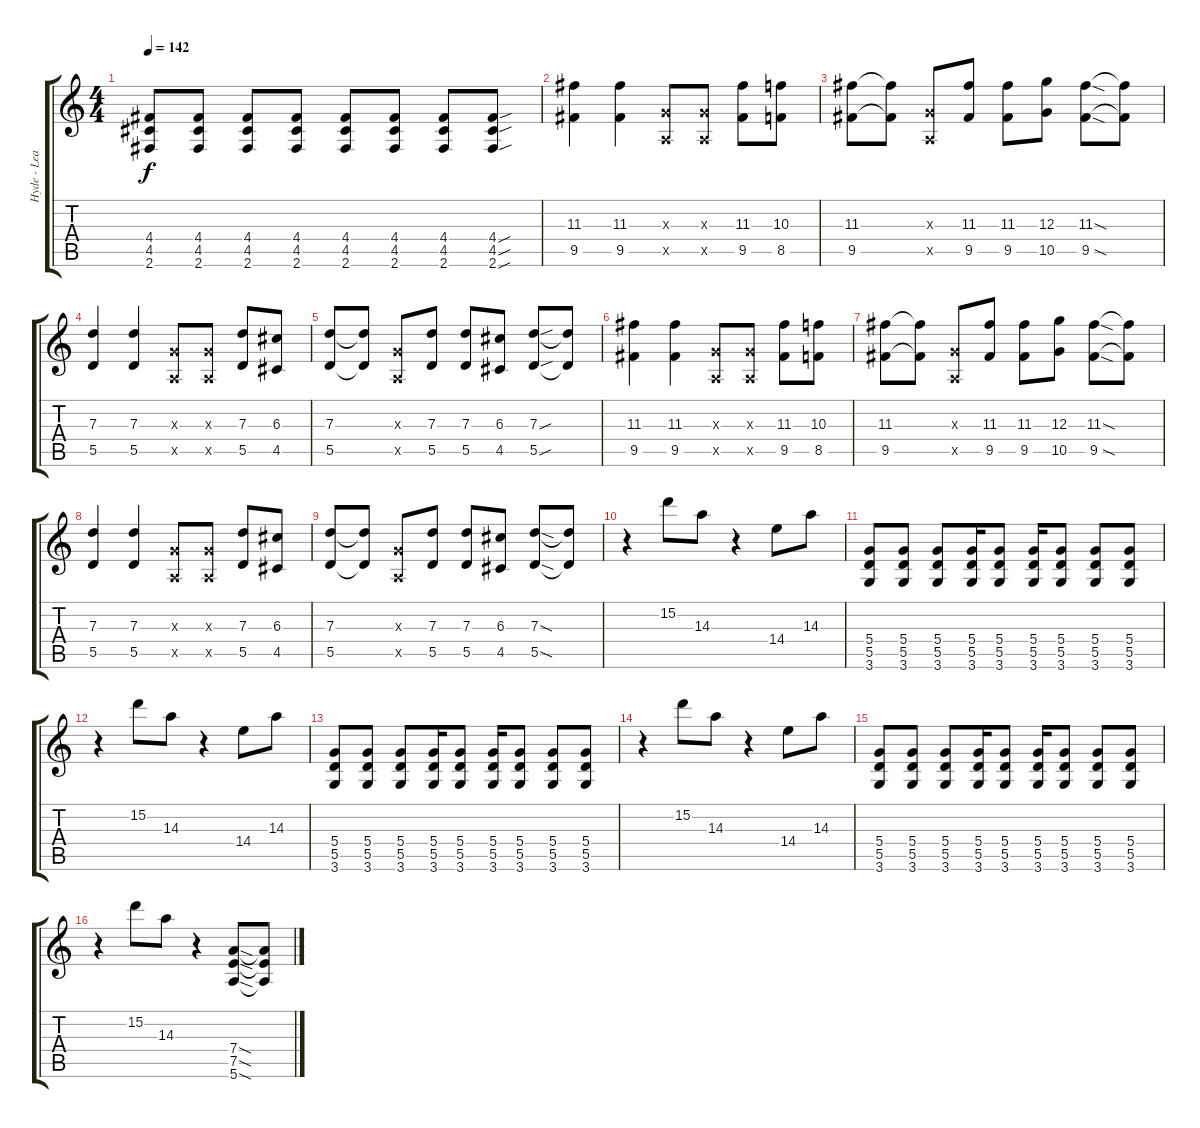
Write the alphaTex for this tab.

\track ("Hyde - Lead Guitar" "Hyde - Lea") {instrument distortionguitar}
\staff {score tabs}
\tuning (E4 B3 G3 D3 A2 E2) {hide}
\ts (4 4)
\tempo 142
\clef g2
\ks c
(4.4 4.5 2.6).8{dy f} (4.4 4.5 2.6).8 (4.4 4.5 2.6).8 (4.4 4.5 2.6).8 (4.4 4.5 2.6).8 (4.4 4.5 2.6).8 (4.4 4.5 2.6).8 (4.4{sou} 4.5{sou} 2.6{sou}).8 |
(11.3 9.5).4 (11.3 9.5).4 (0.3{x} 0.5{x}).8 (0.3{x} 0.5{x}).8 (11.3 9.5).8 (10.3 8.5).8 |
(11.3 9.5).8 (11.3{t} 9.5{t}).8 (0.3{x} 0.5{x}).8 (11.3 9.5).8 (11.3 9.5).8 (12.3 10.5).8 (11.3{sod} 9.5{sod}).8 (11.3{t} 9.5{t}).8 |
(7.3 5.5).4 (7.3 5.5).4 (0.3{x} 0.5{x}).8 (0.3{x} 0.5{x}).8 (7.3 5.5).8 (6.3 4.5).8 |
(7.3 5.5).8 (7.3{t} 5.5{t}).8 (0.3{x} 0.5{x}).8 (7.3 5.5).8 (7.3 5.5).8 (6.3 4.5).8 (7.3{sou} 5.5{sou}).8 (7.3{t} 5.5{t}).8 |
(11.3 9.5).4 (11.3 9.5).4 (0.3{x} 0.5{x}).8 (0.3{x} 0.5{x}).8 (11.3 9.5).8 (10.3 8.5).8 |
(11.3 9.5).8 (11.3{t} 9.5{t}).8 (0.3{x} 0.5{x}).8 (11.3 9.5).8 (11.3 9.5).8 (12.3 10.5).8 (11.3{sod} 9.5{sod}).8 (11.3{t} 9.5{t}).8 |
(7.3 5.5).4 (7.3 5.5).4 (0.3{x} 0.5{x}).8 (0.3{x} 0.5{x}).8 (7.3 5.5).8 (6.3 4.5).8 |
(7.3 5.5).8 (7.3{t} 5.5{t}).8 (0.3{x} 0.5{x}).8 (7.3 5.5).8 (7.3 5.5).8 (6.3 4.5).8 (7.3{sod} 5.5{sod}).8 (7.3{t} 5.5{t}).8 |
r.4 15.2.8 14.3.8 r.4 14.4.8 14.3.8 |
(5.4 5.5 3.6).8 (5.4 5.5 3.6).8 (5.4 5.5 3.6).8 (5.4 5.5 3.6).16 (5.4 5.5 3.6).8 (5.4 5.5 3.6).16 (5.4 5.5 3.6).8 (5.4 5.5 3.6).8 (5.4 5.5 3.6).8 |
r.4 15.2.8 14.3.8 r.4 14.4.8 14.3.8 |
(5.4 5.5 3.6).8 (5.4 5.5 3.6).8 (5.4 5.5 3.6).8 (5.4 5.5 3.6).16 (5.4 5.5 3.6).8 (5.4 5.5 3.6).16 (5.4 5.5 3.6).8 (5.4 5.5 3.6).8 (5.4 5.5 3.6).8 |
r.4 15.2.8 14.3.8 r.4 14.4.8 14.3.8 |
(5.4 5.5 3.6).8 (5.4 5.5 3.6).8 (5.4 5.5 3.6).8 (5.4 5.5 3.6).16 (5.4 5.5 3.6).8 (5.4 5.5 3.6).16 (5.4 5.5 3.6).8 (5.4 5.5 3.6).8 (5.4 5.5 3.6).8 |
r.4 15.2.8 14.3.8 r.4 (7.4{sod} 7.5{sod} 5.6{sod}).8 (7.4{t} 7.5{t} 5.6{t}).8
